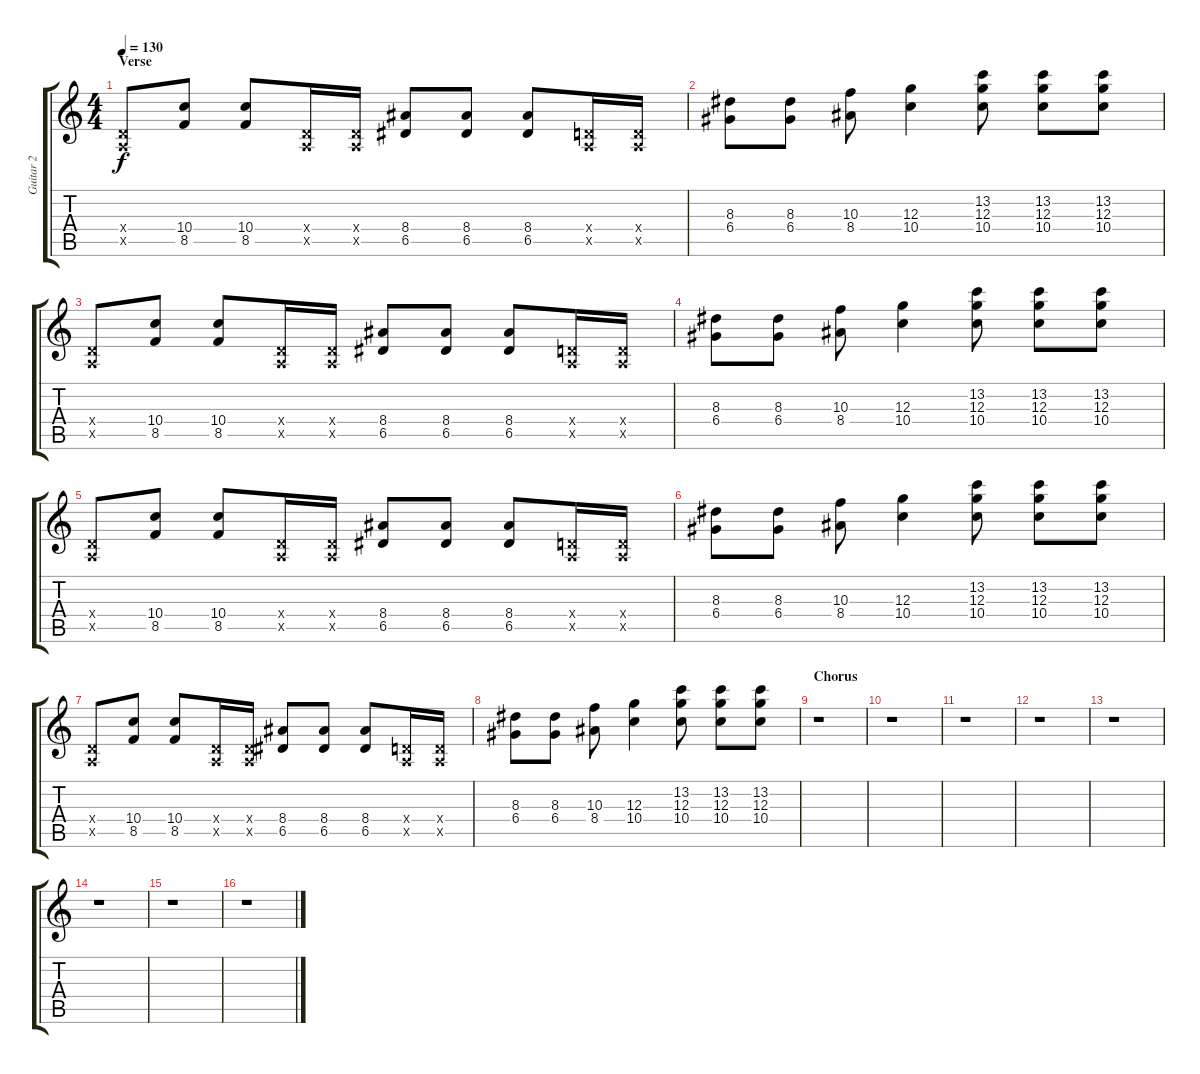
\track ("Guitar 2" "Guitar 2") {instrument electricguitarjazz}
\staff {score tabs}
\tuning (E4 B3 G3 D3 A2 D2) {hide}
\ts (4 4)
\section ("" "Verse")
\tempo 130
\clef g2
\ks c
(0.4{x} 0.5{x}).8{dy f} (10.4 8.5).8 (10.4 8.5).8 (0.4{x} 0.5{x}).16 (0.4{x} 0.5{x}).16 (8.4 6.5).8 (8.4 6.5).8 (8.4 6.5).8 (0.4{x} 0.5{x}).16 (0.4{x} 0.5{x}).16 |
(8.3 6.4).8 (8.3 6.4).8 (10.3 8.4).8 (12.3 10.4).4 (13.2 12.3 10.4).8 (13.2 12.3 10.4).8 (13.2 12.3 10.4).8 |
(0.4{x} 0.5{x}).8 (10.4 8.5).8 (10.4 8.5).8 (0.4{x} 0.5{x}).16 (0.4{x} 0.5{x}).16 (8.4 6.5).8 (8.4 6.5).8 (8.4 6.5).8 (0.4{x} 0.5{x}).16 (0.4{x} 0.5{x}).16 |
(8.3 6.4).8 (8.3 6.4).8 (10.3 8.4).8 (12.3 10.4).4 (13.2 12.3 10.4).8 (13.2 12.3 10.4).8 (13.2 12.3 10.4).8 |
(0.4{x} 0.5{x}).8 (10.4 8.5).8 (10.4 8.5).8 (0.4{x} 0.5{x}).16 (0.4{x} 0.5{x}).16 (8.4 6.5).8 (8.4 6.5).8 (8.4 6.5).8 (0.4{x} 0.5{x}).16 (0.4{x} 0.5{x}).16 |
(8.3 6.4).8 (8.3 6.4).8 (10.3 8.4).8 (12.3 10.4).4 (13.2 12.3 10.4).8 (13.2 12.3 10.4).8 (13.2 12.3 10.4).8 |
(0.4{x} 0.5{x}).8 (10.4 8.5).8 (10.4 8.5).8 (0.4{x} 0.5{x}).16 (0.4{x} 0.5{x}).16 (8.4 6.5).8 (8.4 6.5).8 (8.4 6.5).8 (0.4{x} 0.5{x}).16 (0.4{x} 0.5{x}).16 |
(8.3 6.4).8 (8.3 6.4).8 (10.3 8.4).8 (12.3 10.4).4 (13.2 12.3 10.4).8 (13.2 12.3 10.4).8 (13.2 12.3 10.4).8 |
\section ("" "Chorus")
r.1 |
r.1 |
r.1 |
r.1 |
r.1 |
r.1 |
r.1 |
r.1
